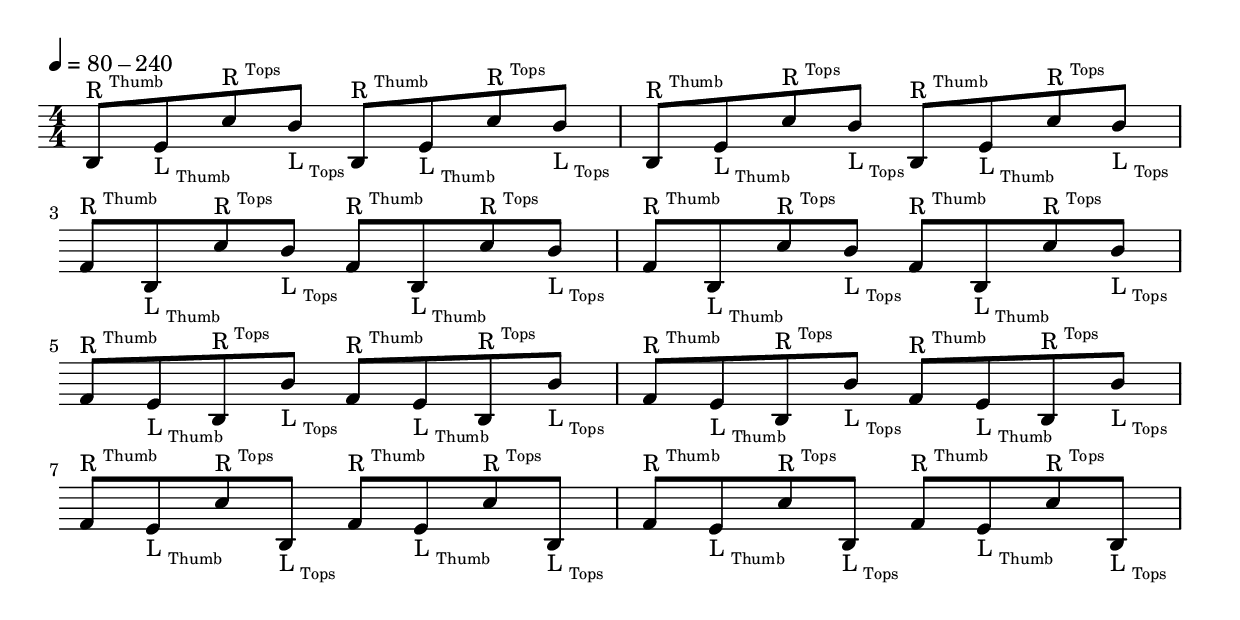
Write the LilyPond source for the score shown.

\version "2.24.1"
\include "../global.ly"

\layout {
  indent = -3.5
}

\relative {
  \defaultScoreSettings
  \tempo 4 = 80 - 240
  \time 4/4

  \repeat unfold 4 { b8^\RThumbTop   e_\LThumbBtm  c'^\RTopsTop   b_\LTopsBtm } \break
  \repeat unfold 4 { f8^\RThumbTop  b,_\LThumbBtm  c'^\RTopsTop   b_\LTopsBtm } \break
  \repeat unfold 4 { f8^\RThumbTop   e_\LThumbBtm   b^\RTopsTop  b'_\LTopsBtm } \break
  \repeat unfold 4 { f8^\RThumbTop   e_\LThumbBtm  c'^\RTopsTop  b,_\LTopsBtm } \break
}